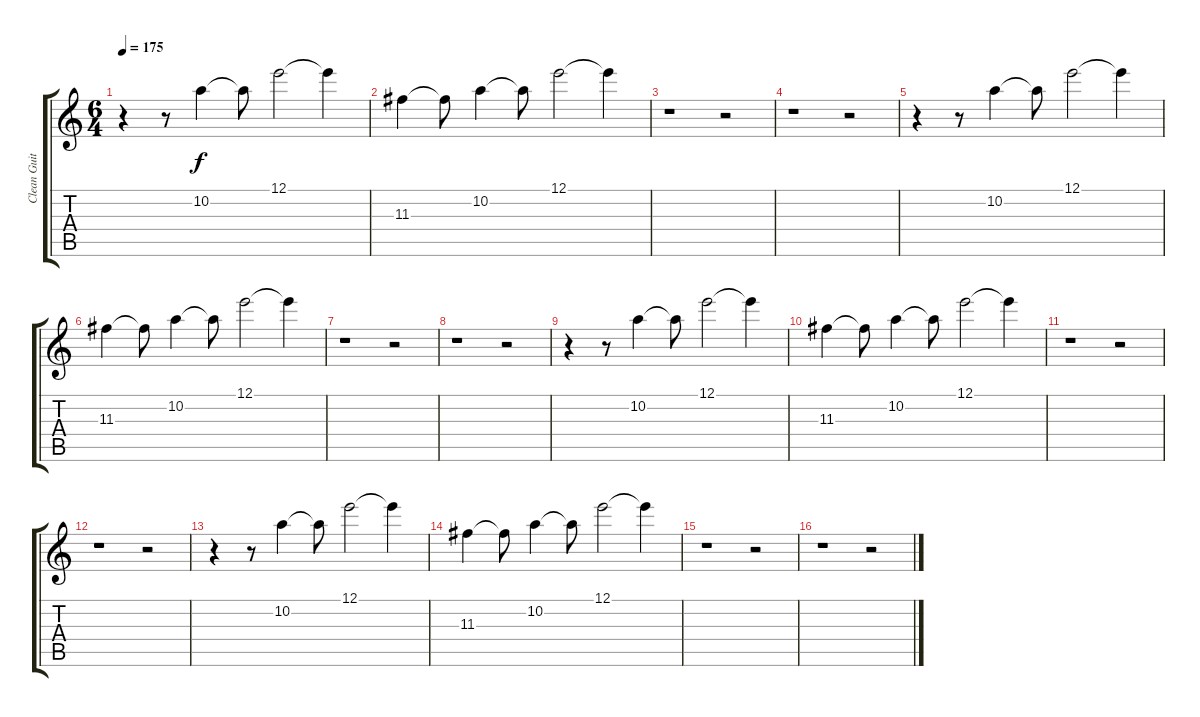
\track ("Clean Guitar 2" "Clean Guit") {instrument electricguitarclean}
\staff {score tabs}
\tuning (E4 B3 G3 D3 A2 D2) {hide}
\ts (6 4)
\tempo 175
\clef g2
\ks c
r.4{dy f} r.8 10.2.4 10.2{t}.8 12.1.2 12.1{t}.4 |
11.3.4 11.3{t}.8 10.2.4 10.2{t}.8 12.1.2 12.1{t}.4 |
r.1 r.2 |
r.1 r.2 |
r.4 r.8 10.2.4 10.2{t}.8 12.1.2 12.1{t}.4 |
11.3.4 11.3{t}.8 10.2.4 10.2{t}.8 12.1.2 12.1{t}.4 |
r.1 r.2 |
r.1 r.2 |
r.4 r.8 10.2.4 10.2{t}.8 12.1.2 12.1{t}.4 |
11.3.4 11.3{t}.8 10.2.4 10.2{t}.8 12.1.2 12.1{t}.4 |
r.1 r.2 |
r.1 r.2 |
r.4 r.8 10.2.4 10.2{t}.8 12.1.2 12.1{t}.4 |
11.3.4 11.3{t}.8 10.2.4 10.2{t}.8 12.1.2 12.1{t}.4 |
r.1 r.2 |
r.1 r.2
